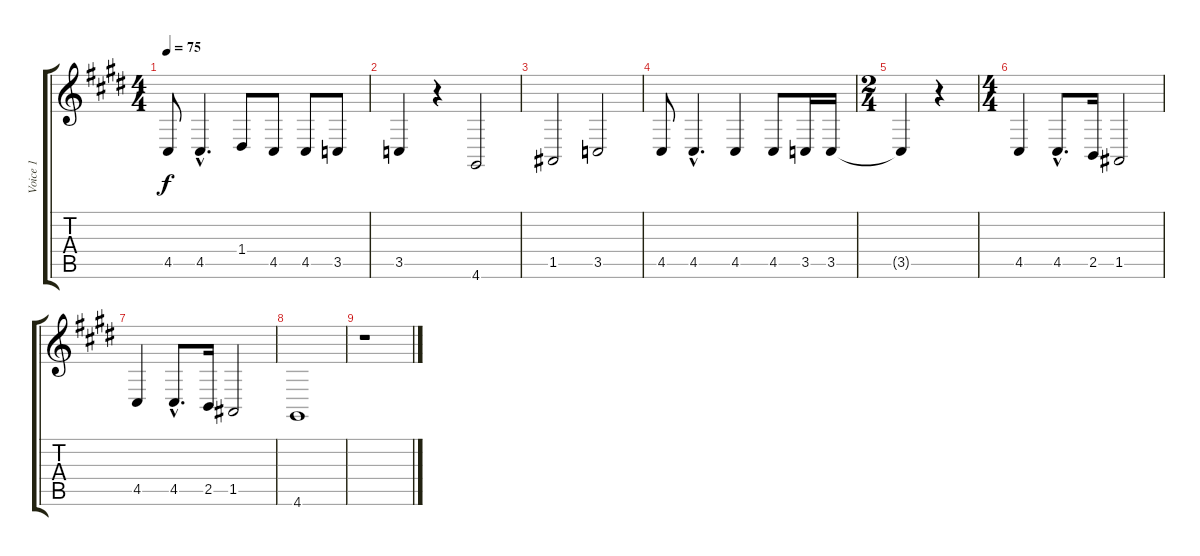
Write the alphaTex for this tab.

\track ("Voice 1" "Voice 1") {instrument oboe}
\staff {score tabs}
\tuning (E4 B3 G3 D3 A2 E2) {hide}
\ts (4 4)
\tempo 75
\clef g2
\ks e
4.5.8{dy f} 4.5{hac}.4{d} 1.4.8 4.5.8 4.5.8 3.5.8 |
3.5.4 r.4 4.6.2 |
1.5.2 3.5.2 |
4.5.8 4.5{hac}.4{d} 4.5.4 4.5.8 3.5.16 3.5.16 |
\ts (2 4)
3.5{t}.4 r.4 |
\ts (4 4)
4.5.4 4.5{hac}.8{d} 2.5.16 1.5.2 |
4.5.4 4.5{hac}.8{d} 2.5.16 1.5.2 |
4.6.1 |
r.1
